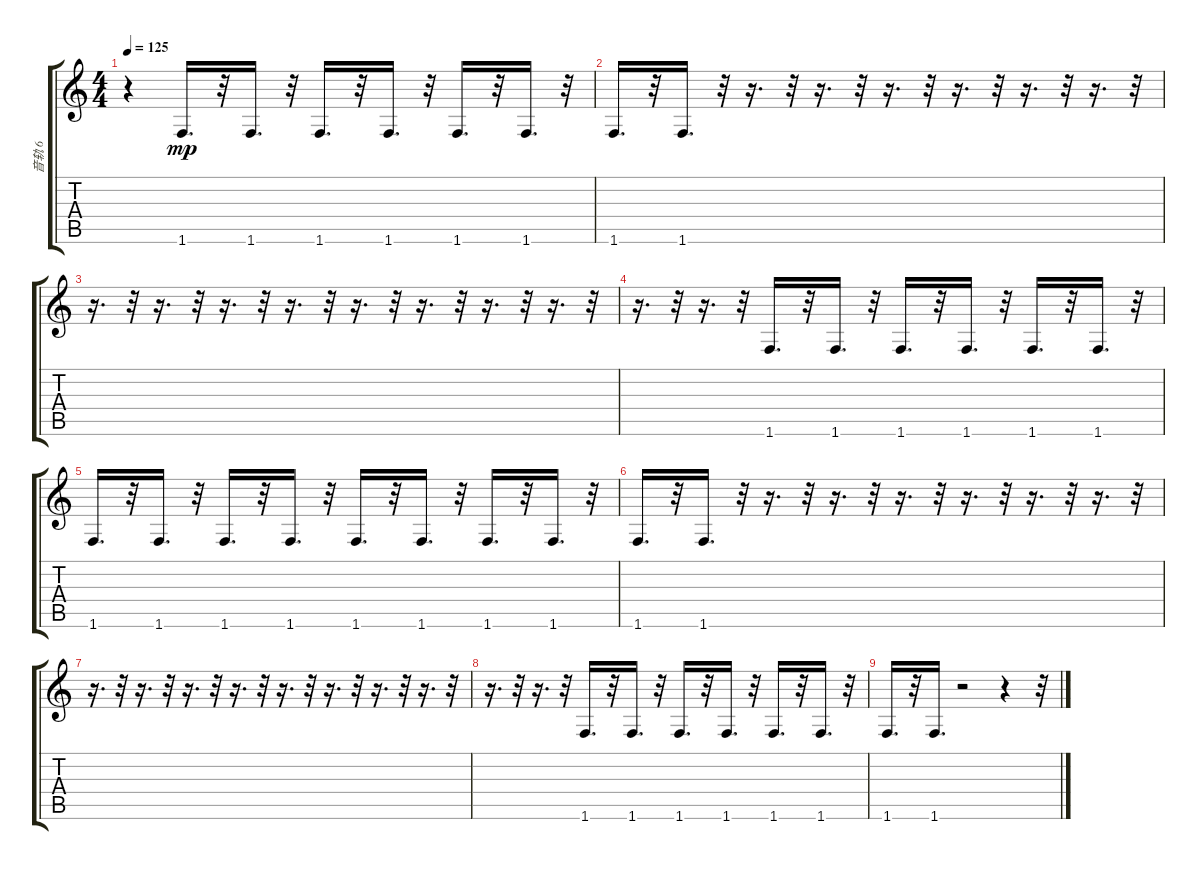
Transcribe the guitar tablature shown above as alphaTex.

\track ("音轨 6" "音轨 6") {instrument electricbassfinger}
\staff {score tabs}
\tuning (E4 B3 G3 D3 A2 E2) {hide}
\ts (4 4)
\tempo 125
\clef g2
\ks c
r.4{dy mp} 1.6.16{d} r.32 1.6.16{d} r.32 1.6.16{d} r.32 1.6.16{d} r.32 1.6.16{d} r.32 1.6.16{d} r.32 |
1.6.16{d} r.32 1.6.16{d} r.32 r.16{d} r.32 r.16{d} r.32 r.16{d} r.32 r.16{d} r.32 r.16{d} r.32 r.16{d} r.32 |
r.16{d} r.32 r.16{d} r.32 r.16{d} r.32 r.16{d} r.32 r.16{d} r.32 r.16{d} r.32 r.16{d} r.32 r.16{d} r.32 |
r.16{d} r.32 r.16{d} r.32 1.6.16{d} r.32 1.6.16{d} r.32 1.6.16{d} r.32 1.6.16{d} r.32 1.6.16{d} r.32 1.6.16{d} r.32 |
1.6.16{d} r.32 1.6.16{d} r.32 1.6.16{d} r.32 1.6.16{d} r.32 1.6.16{d} r.32 1.6.16{d} r.32 1.6.16{d} r.32 1.6.16{d} r.32 |
1.6.16{d} r.32 1.6.16{d} r.32 r.16{d} r.32 r.16{d} r.32 r.16{d} r.32 r.16{d} r.32 r.16{d} r.32 r.16{d} r.32 |
r.16{d} r.32 r.16{d} r.32 r.16{d} r.32 r.16{d} r.32 r.16{d} r.32 r.16{d} r.32 r.16{d} r.32 r.16{d} r.32 |
r.16{d} r.32 r.16{d} r.32 1.6.16{d} r.32 1.6.16{d} r.32 1.6.16{d} r.32 1.6.16{d} r.32 1.6.16{d} r.32 1.6.16{d} r.32 |
1.6.16{d} r.32 1.6.16{d} r.2 r.4 r.32
